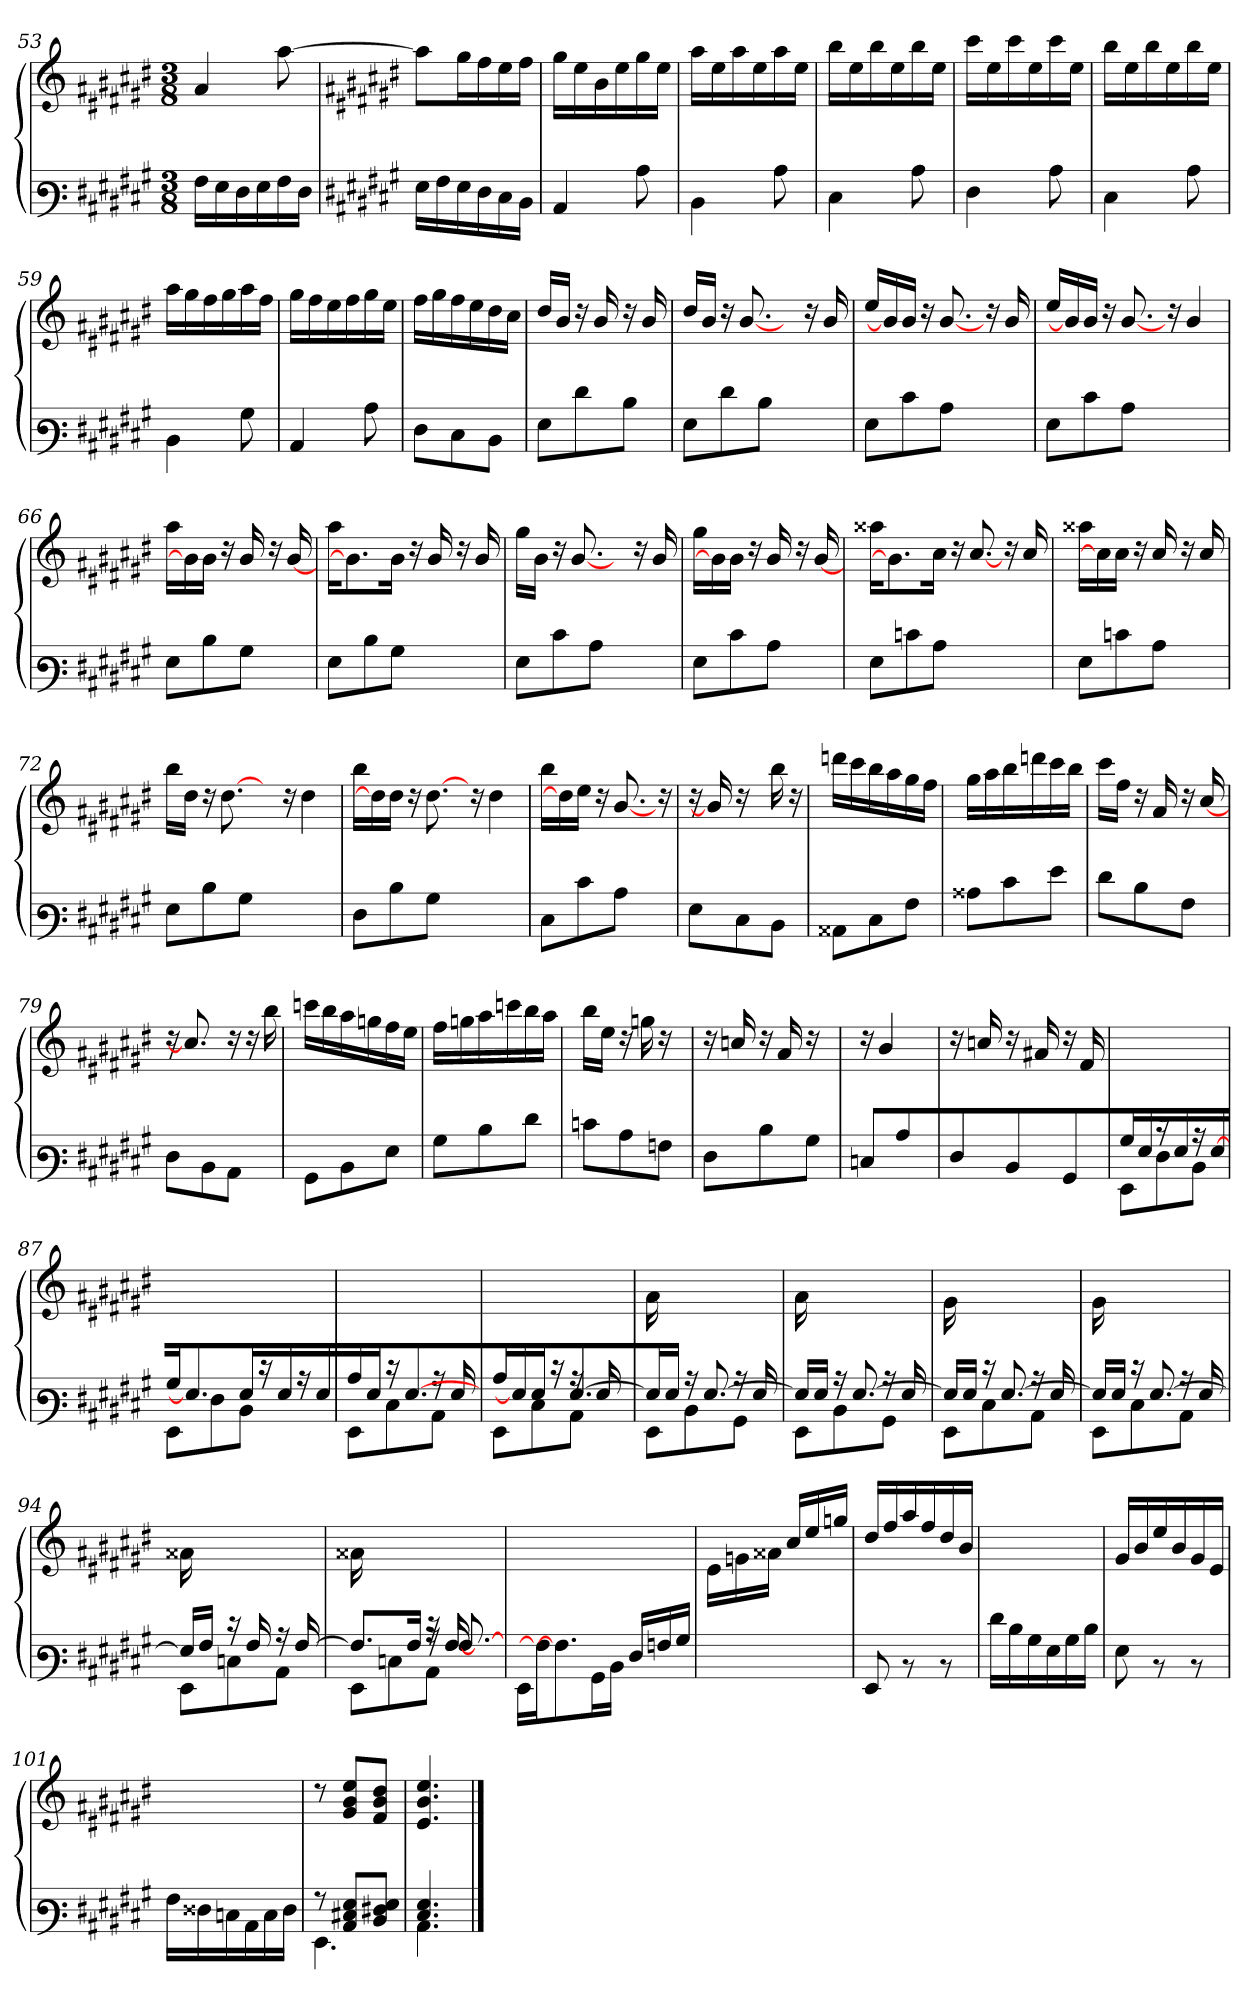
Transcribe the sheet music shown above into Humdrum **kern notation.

**kern	**kern
*part1	*part1
*staff2	*staff1
*clefF3	*clefG3
*k[f#c#g#d#a#e#b#]	*k[f#c#g#d#a#e#b#]
*M3/8	*M3/8
=53	=53
16A#\LL	4f#/
16G#\	.
16F#\	.
16G#\	.
16A#\	[>8ff#\
16F#\JJ	.
!!LO:PB:g=z
=53	=53
*k[f#c#g#d#a#e#b#]	*k[f#c#g#d#a#e#b#]
16G#\LL	8ff#\L]
16A#\	.
16G#\	16ee#\L
16F#\	16dd#\
16E#\	16cc#\
16D#\JJ	16dd#\JJ
=54	=54
4C#/	16ee#\LL
.	16cc#\
.	16g#\
.	16cc#\
8c#\	16ee#\
.	16cc#\JJ
=55	=55
4D#\	16ff#\LL
.	16cc#\
.	16ff#\
.	16cc#\
8c#\	16ff#\
.	16cc#\JJ
=56	=56
4E#\	16gg#\LL
.	16cc#\
.	16gg#\
.	16cc#\
8c#\	16gg#\
.	16cc#\JJ
=57	=57
4F#\	16aa#\LL
.	16cc#\
.	16aa#\
.	16cc#\
8c#\	16aa#\
.	16cc#\JJ
=58	=58
4E#\	16gg#\LL
.	16cc#\
.	16gg#\
.	16cc#\
8c#\	16gg#\
.	16cc#\JJ
=59	=59
4D#\	16ff#\LL
.	16ee#\
.	16dd#\
.	16ee#\
8B#\	16ff#\
.	16dd#\JJ
=60	=60
4C#/	16ee#\LL
.	16dd#\
.	16cc#\
.	16dd#\
8c#\	16ee#\
.	16cc#\JJ
!!LO:LB:g=z
=61	=61
8F#\L	16dd#\LL
.	16ee#\
8E#\	16dd#\
.	16cc#\
8D#\J	16b#\
.	16a#\JJ
=62	=62
8G#\L	16b#/LL
.	16g#/JJ
8f#\	16ra
.	16g#/
8d#\J	16ra
.	16g#/
=63	=63
8G#\L	16b#/LL
.	16g#/JJ
8f#\	16ra
.	[8.g#/
8d#\J	.
8.ryy	16ryy
.	16ra
.	16g#/
=64	=64
8G#\L	16cc#/LL
.	16g#/]
8e#\	16g#/JJ
.	16ra
8c#\J	[8.g#/
8.ryy	.
.	16ra
.	16g#/
=65	=65
8G#\L	16cc#/LL
.	16g#/]
8e#\	16g#/JJ
.	16ra
8c#\J	[8.g#/
4.ryy	.
.	16ra
.	4g#/
=66	=66
8G#\L	16ff#\LL
.	16g#/]
8d#\	16g#\JJ
.	16ra
8B#\J	16g#/
.	16ra
16ryy	[16g#/
=67	=67
8G#\L	16ff#\LL
.	8.g#/]
8d#\	.
8B#\J	16g#\JJ
.	16ra
8.ryy	16g#/
.	16ra
.	16g#/
!!LO:LB:g=z
=68	=68
8G#\L	16ee#\LL
.	16g#\JJ
8e#\	16ra
.	[8.g#/
8c#\J	.
8.ryy	16ryy
.	16ra
.	16g#/
=69	=69
8G#\L	16ee#\LL
.	16g#/]
8e#\	16g#\JJ
.	16ra
8c#\J	16g#/
.	16ra
16ryy	[16g#/
=70	=70
8G#\L	16ff##X\LL
.	8.g#/]
8en\	.
8c#\J	16a#\JJ
.	16ra
4ryy	[8.a#/
.	16ra
16ryy	16a#/
=71	=71
8G#\L	16ff##X\LL
.	16a#/]
8en\	16a#\JJ
.	16ra
8c#\J	16a#/
.	16ra
16ryy	16a#/
=72	=72
8G#\L	16gg#\LL
.	16b#\JJ
8d#\	16ra
.	[8.b#\
8B#\J	.
4.ryy	16ryy
.	16ra
.	4b#\
=73	=73
8F#\L	16gg#\LL
.	16b#\]
8d#\	16b#\JJ
.	16ra
8B#\J	[8.b#\
4.ryy	.
.	16ra
.	4b#\
=74	=74
8E#\L	16gg#\LL
.	16b#\]
8e#\	16cc#\JJ
.	16ra
8c#\J	[8.g#/
8ryy	.
.	16ra
!!LO:LB:g=z
=75	=75
8G#\L	16ra
.	16g#/]
8E#\	16ra
.	16ryy
8D#\J	16gg#\
.	16ra
=76	=76
8C##X\L	16bbn\LL
.	16aa#\
8E#\	16gg#\
.	16ff#\
8A#\J	16ee#\
.	16dd#\JJ
=77	=77
8c##X\L	16ee#\LL
.	16ff#\
8e#\	16gg#\
.	16bbn\
8g#\J	16aa#\
.	16gg#\JJ
=78	=78
8f#\L	16aa#\LL
.	16dd#\JJ
8d#\	16ra
.	16f#/
8A#\J	16ra
.	[16a#/
=79	=79
8F#\L	16ra
.	8.a#/]
8D#\	.
8C#\J	16ra
.	16ra
16ryy	16gg#\
=80	=80
8BB#\L	16aan\LL
.	16gg#\
8D#\	16ff#\
.	16een\
8G#\J	16dd#\
.	16cc#\JJ
=81	=81
8B#\L	16dd#\LL
.	16een\
8d#\	16ff#\
.	16aan\
8f#\J	16gg#\
.	16ff#\JJ
!!LO:LB:g=z
=82	=82
8en\L	16gg#\LL
.	16cc#\JJ
8c#\	16ra
.	16een\
8An\J	16ra
.	16ryy
=83	=83
8F#\L	16ra
.	16an/
8d#\	16ra
.	16f#/
8B#\J	16ra
.	16ryy
=84	=84
8En\L	16ra
.	4g#/
8c#\	.
16ryy	.
=85	=85
8F#\L	16ra
.	16an/
8D#\	16ra
.	16f#X/
8BB#\J	16ra
.	16d#/
=86	=86
*^	*
16B#/LL	8GG#\L	4.ryy
16G#/JJ	.	.
16re	8F#\	.
16G#/	.	.
16rc	8D#\J	.
[16G#/	.	.
=87	=87	=87
16B#/LL	8GG#\L	2ryy
8.G#/]	.	.
.	8F#\	.
16G#/JJ	8D#\J	.
16re	.	.
16G#/	8.ryy	.
16rc	.	.
16G#/	.	16ryy
=88	=88	=88
*	*^	*
16c#/LL	4ryy	8GG#\L	4.ryy
16G#/JJ	.	.	.
16rd	.	8E#\	.
[8.G#/	.	.	.
.	16rB	8C#\J	.
.	16G#/	.	.
!!LO:LB:g=z
=89	=89	=89	=89
16c#/LL	4ryy	8GG#\L	4..ryy
16G#/]	.	.	.
16G#/JJ	.	8E#\	.
16rd	.	.	.
[8.G#/	16rB	8C#\J	.
.	16G#/	.	.
.	16ryy	16ryy	.
=90	=90	=90	=90
16G#/]	4ryy	8GG#\L	16f#\LL
16G#/JJ	.	.	4ryy
16rc	.	8D#\	.
[8.G#/	.	.	.
.	16rB	8BB#\J	.
.	16G#/	.	16ryy
=91	=91	=91	=91
16G#/]	4ryy	8GG#\L	16f#\LL
16G#/JJ	.	.	4ryy
16rc	.	8D#\	.
[8.G#/	.	.	.
.	16rB	8BB#\J	.
.	16G#/	.	16ryy
=92	=92	=92	=92
16G#/]	4ryy	8GG#\L	16e#\LL
16G#/JJ	.	.	4ryy
16rd	.	8E#\	.
[8.G#/	.	.	.
.	16rB	8C#\J	.
.	16G#/	.	16ryy
=93	=93	=93	=93
16G#/]	4ryy	8GG#\L	16e#\LL
16G#/JJ	.	.	4ryy
16rd	.	8E#\	.
[8.G#/	.	.	.
.	16rB	8C#\J	.
.	16G#/	.	16ryy
*	*v	*v	*
=94	=94	=94
16G#/]	8GG#\L	16f##X\LL
16A#/JJ	.	4ryy
16rd	8En\	.
16A#/	.	.
16rB	8C#\J	.
[16A#/	.	16ryy
=95	=95	=95
*	*^	*
8.A#/]	4ryy	8GG#\L	16f##X\LL
.	.	.	4..ryy
.	.	8En\	.
16A#/JJ	.	.	.
16rd	16rB	8C#\J	.
[8.A#/	[16A#/	.	.
.	8ryy	8ryy	.
*v	*v	*v	*
!!LO:LB:g=z
=96	=96
16GG#\LL	2ryy
16A#/]	.
8.A#/]	.
16BB#\	.
16D#\JJ	.
16F#/LL	.
16An/	8ryy
16B#/JJ	.
=97	=97
4.ryy	16c#\LL
.	16en\
.	16f##X\JJ
.	16a#/LL
.	16cc#/
.	16een/JJ
=98	=98
8GG#/	16b#/LL
.	16dd#/
8rD	16ff#/
.	16dd#/
8rD	16b#/
.	16g#/JJ
=99	=99
16f#\LL	4.ryy
16d#\	.
16B#\	.
16G#\	.
16B#\	.
16d#\JJ	.
=100	=100
8G#\	16e#/LL
.	16g#/
8rD	16cc#/
.	16g#/
8rD	16e#/
.	16c#/JJ
=101	=101
16A#\LL	4.ryy
16F##X\	.
16En\	.
16C#\	.
16E\	.
16F##\JJ	.
=102	=102
*^	*
8r	4.GG#\	8rb
8C#/ 8E#X/ 8G#/L	.	8e#/ 8g#/ 8cc#/L
8D#/ 8F#X/ 8G#/J	.	8d#/ 8g#/ 8b#/J
=103	=103	=103
4.E#/ 4.G#/	4.C#\	4.c#/ 4.g#/ 4.cc#/
*v	*v	*
==	==
*-	*-
